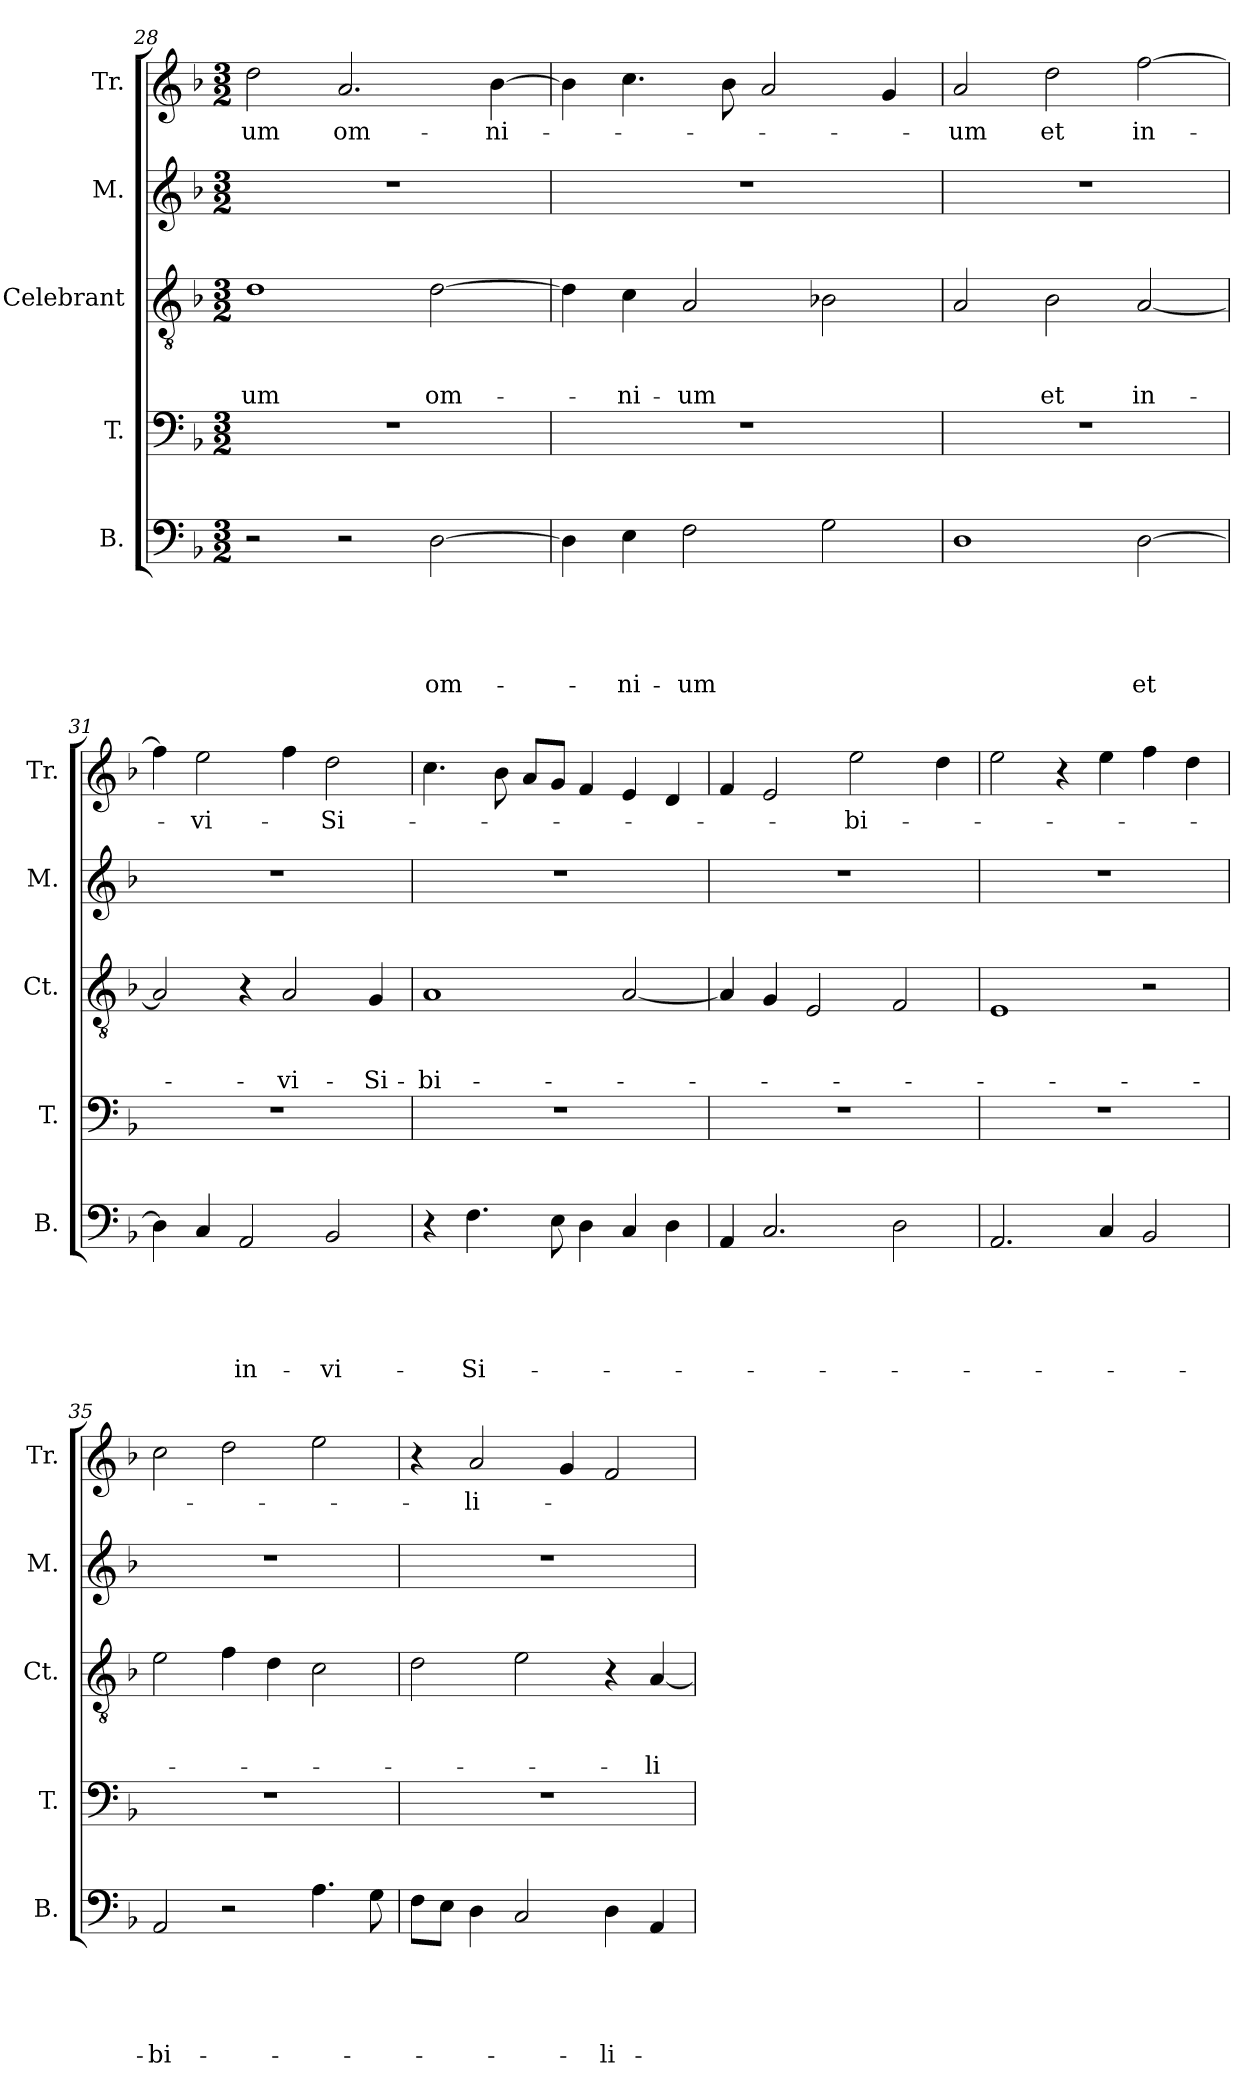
**kern	**text	**text	**text	**text	**text	**kern	**kern	**text	**text	**text	**kern	**kern	**text
*part5	*part5	*part5	*part5	*part5	*part5	*part4	*part3	*part3	*part3	*part3	*part2	*part1	*part1
*staff5	*staff5	*staff5	*staff5	*staff5	*staff5	*staff4	*staff3	*staff3	*staff3	*staff3	*staff2	*staff1	*staff1
*I"B.	*	*	*	*	*	*I"T.	*I"Celebrant	*	*	*	*I"M.	*I"Tr.	*
*I'B.	*	*	*	*	*	*I'T.	*I'Ct.	*	*	*	*I'M.	*I'Tr.	*
*clefF4	*	*	*	*	*	*clefF4	*clefGv2	*	*	*	*clefG2	*clefG2	*
*k[b-]	*	*	*	*	*	*k[b-]	*k[b-]	*	*	*	*k[b-]	*k[b-]	*
*F:	*	*	*	*	*	*F:	*F:	*	*	*	*F:	*F:	*
*M3/2	*	*	*	*	*	*M3/2	*M3/2	*	*	*	*M3/2	*M3/2	*
=28	=28	=28	=28	=28	=28	=28	=28	=28	=28	=28	=28	=28	=28
!	!	!	!	!	!	!	!	!	!	!LO:LY:b	!	!	!LO:LY:b
2r	.	.	.	.	.	1.r	1d	.	.	-um	1.r	2dd\	-um
!	!	!	!	!	!	!	!	!	!	!	!	!	!LO:LY:b
2r	.	.	.	.	.	.	.	.	.	.	.	2.a/	om-
!	!	!	!	!	!LO:LY:b	!	!	!	!	!LO:LY:b	!	!	!
[>2D\	.	.	.	.	om-	.	[>2d\	.	.	om-	.	.	.
!	!	!	!	!	!	!	!	!	!	!	!	!	!LO:LY:b
.	.	.	.	.	.	.	.	.	.	.	.	[>4b-\	-ni-
=29	=29	=29	=29	=29	=29	=29	=29	=29	=29	=29	=29	=29	=29
4D\]	.	.	.	.	.	1.r	4d\]	.	.	.	1.r	4b-\]	.
!	!	!	!	!	!LO:LY:b	!	!	!	!	!LO:LY:b	!	!	!
4E\	.	.	.	.	-ni-	.	4c\	.	.	-ni-	.	4.cc\	.
!	!	!	!	!	!LO:LY:b	!	!	!	!	!LO:LY:b	!	!	!
2F\	.	.	.	.	-um	.	2A/	.	.	-um	.	.	.
.	.	.	.	.	.	.	.	.	.	.	.	8b-\	.
.	.	.	.	.	.	.	.	.	.	.	.	2a/	.
2G\	.	.	.	.	.	.	2B-X\	.	.	.	.	.	.
.	.	.	.	.	.	.	.	.	.	.	.	4g/	.
=30	=30	=30	=30	=30	=30	=30	=30	=30	=30	=30	=30	=30	=30
!	!	!	!	!	!	!	!	!	!	!	!	!	!LO:LY:b
1D	.	.	.	.	.	1.r	2A/	.	.	.	1.r	2a/	-um
!	!	!	!	!	!	!	!	!	!	!LO:LY:b	!	!	!LO:LY:b
.	.	.	.	.	.	.	2B-\	.	.	et	.	2dd\	et
!	!	!	!	!	!LO:LY:b	!	!	!	!	!LO:LY:b	!	!	!LO:LY:b
[>2D\	.	.	.	.	et	.	[<2A/	.	.	in-	.	[>2ff\	in-
=31	=31	=31	=31	=31	=31	=31	=31	=31	=31	=31	=31	=31	=31
4D\]	.	.	.	.	.	1.r	2A/]	.	.	.	1.r	4ff\]	.
!	!	!	!	!	!	!	!	!	!	!	!	!	!LO:LY:b
4C/	.	.	.	.	.	.	.	.	.	.	.	2ee\	-vi-
!	!	!	!	!	!LO:LY:b	!	!	!	!	!	!	!	!
2AA/	.	.	.	.	in-	.	4r	.	.	.	.	.	.
!	!	!	!	!	!	!	!	!	!	!LO:LY:b	!	!	!
.	.	.	.	.	.	.	2A/	.	.	-vi-	.	4ff\	.
!	!	!	!	!	!LO:LY:b	!	!	!	!	!	!	!	!LO:LY:b
2BB-/	.	.	.	.	-vi-	.	.	.	.	.	.	2dd\	-Si-
!	!	!	!	!	!	!	!	!	!	!LO:LY:b	!	!	!
.	.	.	.	.	.	.	4G/	.	.	-Si-	.	.	.
!!LO:LB:g=z
=32	=32	=32	=32	=32	=32	=32	=32	=32	=32	=32	=32	=32	=32
!	!	!	!	!	!	!	!	!	!	!LO:LY:b	!	!	!
4r	.	.	.	.	.	1.r	1A	.	.	-bi-	1.r	4.cc\	.
!	!	!	!	!	!LO:LY:b	!	!	!	!	!	!	!	!
4.F\	.	.	.	.	-Si-	.	.	.	.	.	.	.	.
.	.	.	.	.	.	.	.	.	.	.	.	8b-\	.
.	.	.	.	.	.	.	.	.	.	.	.	8a/L	.
8E\	.	.	.	.	.	.	.	.	.	.	.	8g/J	.
4D\	.	.	.	.	.	.	.	.	.	.	.	4f/	.
4C/	.	.	.	.	.	.	[<2A/	.	.	.	.	4e/	.
4D\	.	.	.	.	.	.	.	.	.	.	.	4d/	.
=33	=33	=33	=33	=33	=33	=33	=33	=33	=33	=33	=33	=33	=33
4AA/	.	.	.	.	.	1.r	4A/]	.	.	.	1.r	4f/	.
2.C/	.	.	.	.	.	.	4G/	.	.	.	.	2e/	.
.	.	.	.	.	.	.	2E/	.	.	.	.	.	.
!	!	!	!	!	!	!	!	!	!	!	!	!	!LO:LY:b
.	.	.	.	.	.	.	.	.	.	.	.	2ee\	-bi-
2D\	.	.	.	.	.	.	2F/	.	.	.	.	.	.
.	.	.	.	.	.	.	.	.	.	.	.	4dd\	.
=34	=34	=34	=34	=34	=34	=34	=34	=34	=34	=34	=34	=34	=34
2.AA/	.	.	.	.	.	1.r	1E	.	.	.	1.r	2ee\	.
.	.	.	.	.	.	.	.	.	.	.	.	4r	.
4C/	.	.	.	.	.	.	.	.	.	.	.	4ee\	.
2BB-/	.	.	.	.	.	.	2r	.	.	.	.	4ff\	.
.	.	.	.	.	.	.	.	.	.	.	.	4dd\	.
=35	=35	=35	=35	=35	=35	=35	=35	=35	=35	=35	=35	=35	=35
!	!	!	!	!	!LO:LY:b	!	!	!	!	!	!	!	!
2AA/	.	.	.	.	-bi-	1.r	2e\	.	.	.	1.r	2cc\	.
2r	.	.	.	.	.	.	4f\	.	.	.	.	2dd\	.
.	.	.	.	.	.	.	4d\	.	.	.	.	.	.
4.A\	.	.	.	.	.	.	2c\	.	.	.	.	2ee\	.
8G\	.	.	.	.	.	.	.	.	.	.	.	.	.
=36	=36	=36	=36	=36	=36	=36	=36	=36	=36	=36	=36	=36	=36
8F\L	.	.	.	.	.	1.r	2d\	.	.	.	1.r	4r	.
8E\J	.	.	.	.	.	.	.	.	.	.	.	.	.
!	!	!	!	!	!	!	!	!	!	!	!	!	!LO:LY:b
4D\	.	.	.	.	.	.	.	.	.	.	.	2a/	-li-
2C/	.	.	.	.	.	.	2e\	.	.	.	.	.	.
.	.	.	.	.	.	.	.	.	.	.	.	4g/	.
!	!	!	!	!	!LO:LY:b	!	!	!	!	!	!	!	!
4D\	.	.	.	.	-li-	.	4r	.	.	.	.	2f/	.
!	!	!	!	!	!	!	!	!	!	!LO:LY:b	!	!	!
4AA/	.	.	.	.	.	.	[<4A/	.	.	-li-	.	.	.
=	=	=	=	=	=	=	=	=	=	=	=	=	=
*-	*-	*-	*-	*-	*-	*-	*-	*-	*-	*-	*-	*-	*-
